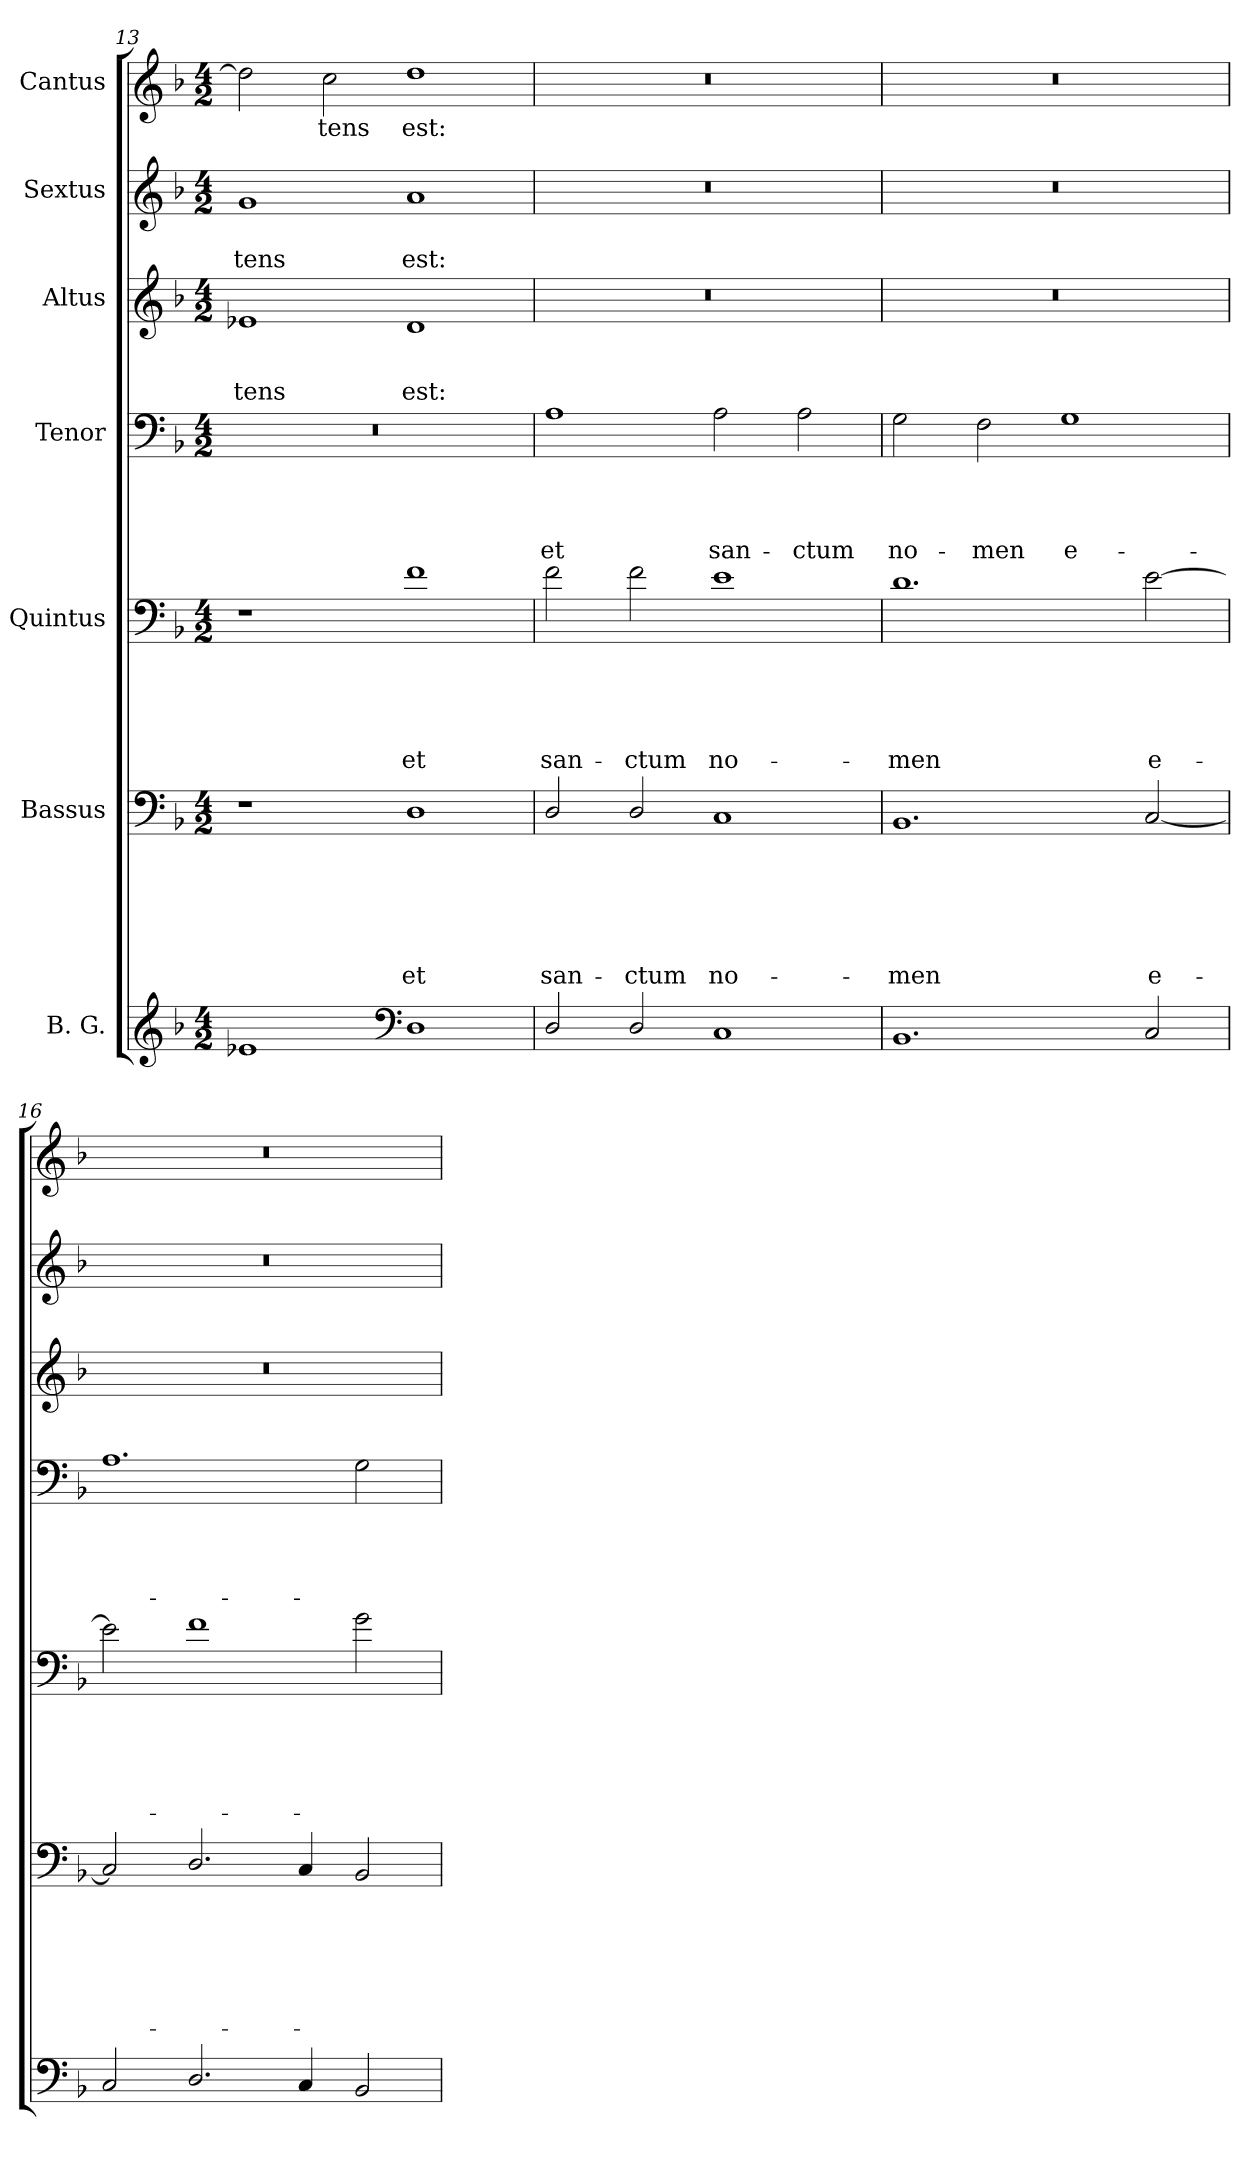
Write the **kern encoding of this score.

**kern	**kern	**text	**text	**text	**text	**text	**text	**kern	**text	**text	**text	**text	**text	**kern	**text	**text	**text	**text	**kern	**text	**text	**text	**kern	**text	**text	**kern	**text
*part7	*part6	*part6	*part6	*part6	*part6	*part6	*part6	*part5	*part5	*part5	*part5	*part5	*part5	*part4	*part4	*part4	*part4	*part4	*part3	*part3	*part3	*part3	*part2	*part2	*part2	*part1	*part1
*staff7	*staff6	*staff6	*staff6	*staff6	*staff6	*staff6	*staff6	*staff5	*staff5	*staff5	*staff5	*staff5	*staff5	*staff4	*staff4	*staff4	*staff4	*staff4	*staff3	*staff3	*staff3	*staff3	*staff2	*staff2	*staff2	*staff1	*staff1
*I"B. G.	*I"Bassus	*	*	*	*	*	*	*I"Quintus	*	*	*	*	*	*I"Tenor	*	*	*	*	*I"Altus	*	*	*	*I"Sextus	*	*	*I"Cantus	*
!!LO:PB:g=z
*clefG2	*clefF4	*	*	*	*	*	*	*clefF4	*	*	*	*	*	*clefF4	*	*	*	*	*clefG2	*	*	*	*clefG2	*	*	*clefG2	*
*	*	*	*	*	*	*	*	*ITrd12c21	*	*	*	*	*	*	*	*	*	*	*	*	*	*	*	*	*	*	*
*k[b-]	*k[b-]	*	*	*	*	*	*	*k[b-]	*	*	*	*	*	*k[b-]	*	*	*	*	*k[b-]	*	*	*	*k[b-]	*	*	*k[b-]	*
*F:	*F:	*	*	*	*	*	*	*F:	*	*	*	*	*	*F:	*	*	*	*	*F:	*	*	*	*F:	*	*	*F:	*
*M4/2	*M4/2	*	*	*	*	*	*	*M4/2	*	*	*	*	*	*M4/2	*	*	*	*	*M4/2	*	*	*	*M4/2	*	*	*M4/2	*
=13	=13	=13	=13	=13	=13	=13	=13	=13	=13	=13	=13	=13	=13	=13	=13	=13	=13	=13	=13	=13	=13	=13	=13	=13	=13	=13	=13
1e-X	1r	.	.	.	.	.	.	1r	.	.	.	.	.	0r	.	.	.	.	1e-X	.	.	-tens	1g	.	-tens	2dd\]	.
.	.	.	.	.	.	.	.	.	.	.	.	.	.	.	.	.	.	.	.	.	.	.	.	.	.	2cc\	-tens
*clefF4	*	*	*	*	*	*	*	*	*	*	*	*	*	*	*	*	*	*	*	*	*	*	*	*	*	*	*
1D	1D	.	.	.	.	.	et	1F	.	.	.	.	et	.	.	.	.	.	1d	.	.	est:	1a	.	est:	1dd	est:
=14	=14	=14	=14	=14	=14	=14	=14	=14	=14	=14	=14	=14	=14	=14	=14	=14	=14	=14	=14	=14	=14	=14	=14	=14	=14	=14	=14
2D/	2D/	.	.	.	.	.	san-	2F\	.	.	.	.	san-	1A	.	.	.	et	0r	.	.	.	0r	.	.	0r	.
2D/	2D/	.	.	.	.	.	-ctum	2F\	.	.	.	.	-ctum	.	.	.	.	.	.	.	.	.	.	.	.	.	.
1C	1C	.	.	.	.	.	no-	1E	.	.	.	.	no-	2A\	.	.	.	san-	.	.	.	.	.	.	.	.	.
.	.	.	.	.	.	.	.	.	.	.	.	.	.	2A\	.	.	.	-ctum	.	.	.	.	.	.	.	.	.
=15	=15	=15	=15	=15	=15	=15	=15	=15	=15	=15	=15	=15	=15	=15	=15	=15	=15	=15	=15	=15	=15	=15	=15	=15	=15	=15	=15
1.BB-	1.BB-	.	.	.	.	.	-men	1.D	.	.	.	.	-men	2G\	.	.	.	no-	0r	.	.	.	0r	.	.	0r	.
.	.	.	.	.	.	.	.	.	.	.	.	.	.	2F\	.	.	.	-men	.	.	.	.	.	.	.	.	.
.	.	.	.	.	.	.	.	.	.	.	.	.	.	1G	.	.	.	e-	.	.	.	.	.	.	.	.	.
2C/	[2C/	.	.	.	.	.	e-	[2E\	.	.	.	.	e-	.	.	.	.	.	.	.	.	.	.	.	.	.	.
=16	=16	=16	=16	=16	=16	=16	=16	=16	=16	=16	=16	=16	=16	=16	=16	=16	=16	=16	=16	=16	=16	=16	=16	=16	=16	=16	=16
2C/	2C/]	.	.	.	.	.	.	2E\]	.	.	.	.	.	1.A	.	.	.	.	0r	.	.	.	0r	.	.	0r	.
2.D/	2.D/	.	.	.	.	.	.	1F	.	.	.	.	.	.	.	.	.	.	.	.	.	.	.	.	.	.	.
4C/	4C/	.	.	.	.	.	.	.	.	.	.	.	.	.	.	.	.	.	.	.	.	.	.	.	.	.	.
2BB-/	2BB-/	.	.	.	.	.	.	2G\	.	.	.	.	.	2G\	.	.	.	.	.	.	.	.	.	.	.	.	.
=	=	=	=	=	=	=	=	=	=	=	=	=	=	=	=	=	=	=	=	=	=	=	=	=	=	=	=
*-	*-	*-	*-	*-	*-	*-	*-	*-	*-	*-	*-	*-	*-	*-	*-	*-	*-	*-	*-	*-	*-	*-	*-	*-	*-	*-	*-
